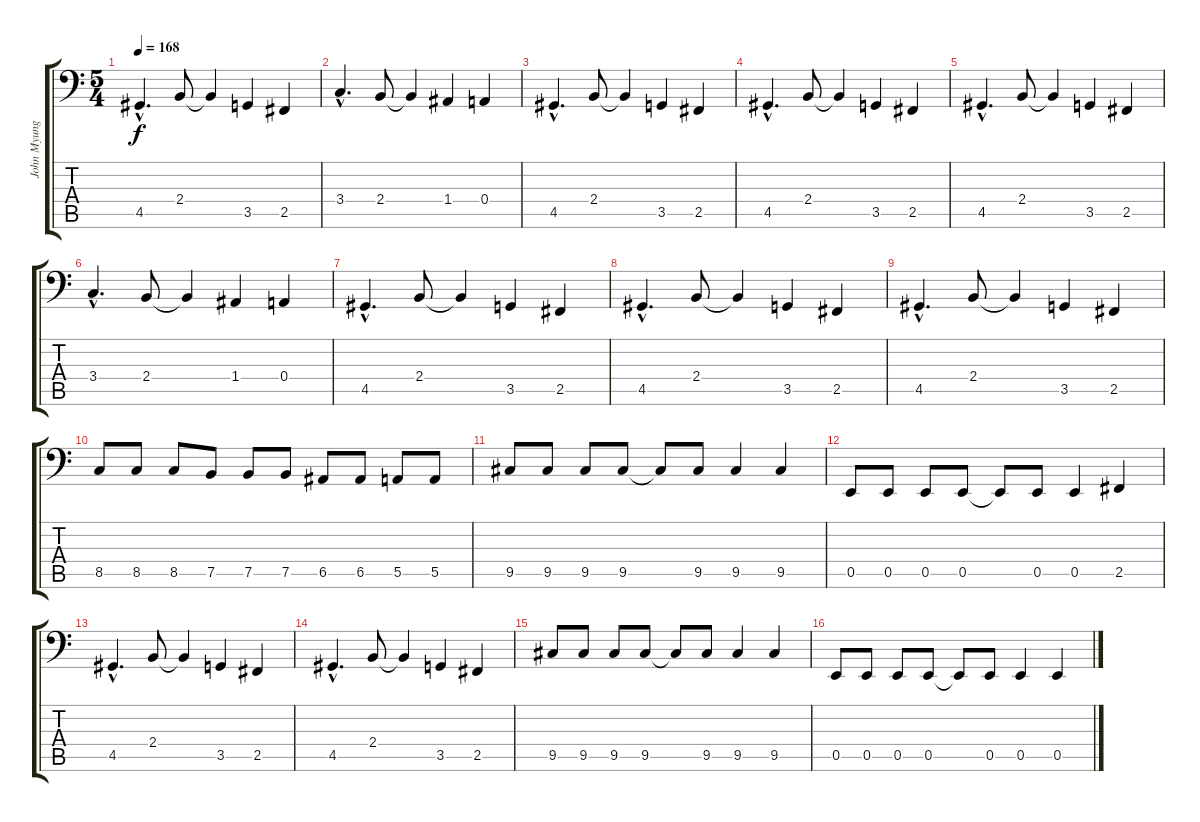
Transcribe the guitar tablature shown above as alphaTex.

\track ("John Myung - 6 Strings Bass" "John Myung") {instrument electricbassfinger}
\staff {score tabs}
\tuning (C3 G2 D2 A1 E1 B0) {hide}
\ts (5 4)
\tempo 168
\clef f4
\ks c
4.5{hac}.4{d dy f} 2.4.8 2.4{t}.4 3.5.4 2.5.4 |
3.4{hac}.4{d} 2.4.8 2.4{t}.4 1.4.4 0.4.4 |
4.5{hac}.4{d} 2.4.8 2.4{t}.4 3.5.4 2.5.4 |
4.5{hac}.4{d} 2.4.8 2.4{t}.4 3.5.4 2.5.4 |
4.5{hac}.4{d} 2.4.8 2.4{t}.4 3.5.4 2.5.4 |
3.4{hac}.4{d} 2.4.8 2.4{t}.4 1.4.4 0.4.4 |
4.5{hac}.4{d} 2.4.8 2.4{t}.4 3.5.4 2.5.4 |
4.5{hac}.4{d} 2.4.8 2.4{t}.4 3.5.4 2.5.4 |
4.5{hac}.4{d} 2.4.8 2.4{t}.4 3.5.4 2.5.4 |
8.5.8 8.5.8 8.5.8 7.5.8 7.5.8 7.5.8 6.5.8 6.5.8 5.5.8 5.5.8 |
9.5.8 9.5.8 9.5.8 9.5.8 9.5{t}.8 9.5.8 9.5.4 9.5.4 |
0.5.8 0.5.8 0.5.8 0.5.8 0.5{t}.8 0.5.8 0.5.4 2.5.4 |
4.5{hac}.4{d} 2.4.8 2.4{t}.4 3.5.4 2.5.4 |
4.5{hac}.4{d} 2.4.8 2.4{t}.4 3.5.4 2.5.4 |
9.5.8 9.5.8 9.5.8 9.5.8 9.5{t}.8 9.5.8 9.5.4 9.5.4 |
0.5.8 0.5.8 0.5.8 0.5.8 0.5{t}.8 0.5.8 0.5.4 0.5.4
